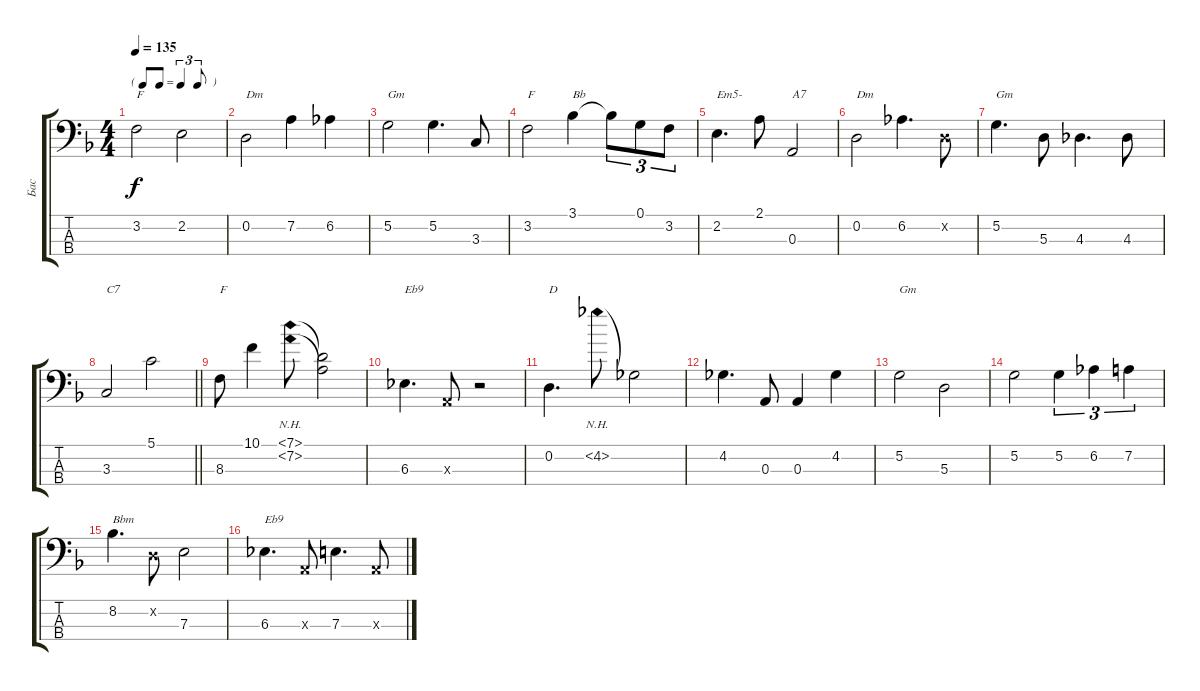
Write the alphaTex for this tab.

\track ("Бас" "Бас") {instrument electricbassfinger}
\staff {score tabs}
\tuning (G2 D2 A1 E1) {hide}
\ts (4 4)
\tf triplet8th
\tempo 135
\clef f4
\ks f
3.2.2{txt "F" dy f} 2.2.2 |
0.2.2{txt "Dm"} 7.2.4 6.2.4 |
5.2.2{txt "Gm"} 5.2.4{d} 3.3.8 |
3.2.2{txt "F"} 3.1.4{txt "Bb"} 3.1{t}.8{tu (3 2)} 0.1.8{tu (3 2)} 3.2.8{tu (3 2)} |
2.2.4{d txt "Em5-"} 2.1.8 0.3.2{txt "A7"} |
0.2.2{txt "Dm"} 6.2.4{d} 0.2{x}.8 |
5.2.4{d txt "Gm"} 5.3.8 4.3.4{d} 4.3.8 |
\barLineRight lightlight
3.3.2{txt "C7"} 5.1.2 |
8.3.8{txt "F"} 10.1.4 (7.1{nh} 7.2{nh}).8 (7.1{t} 7.2{t}).2 |
6.3.4{d txt "Eb9"} 0.3{x}.8 r.2 |
0.2.4{d txt "D"} 4.2{nh}.8 4.2{t}.2 |
4.2.4{d} 0.3.8 0.3.4 4.2.4 |
5.2.2{txt "Gm"} 5.3.2 |
5.2.2 5.2.4{tu (3 2)} 6.2.4{tu (3 2)} 7.2.4{tu (3 2)} |
8.2.4{d txt "Bbm"} 0.2{x}.8 7.3.2 |
6.3.4{d txt "Eb9"} 0.3{x}.8 7.3.4{d} 0.3{x}.8
